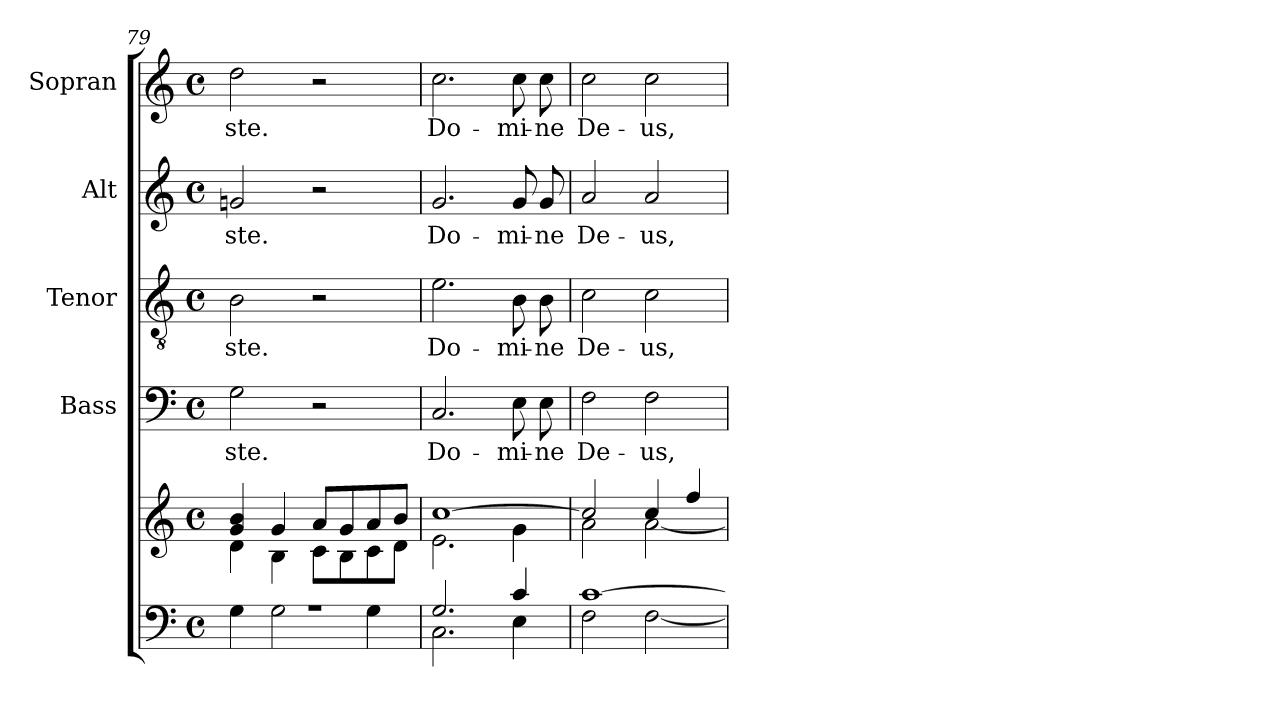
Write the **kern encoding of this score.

**kern	**kern	**kern	**text	**kern	**text	**kern	**text	**kern	**text
*part5	*part5	*part4	*part4	*part3	*part3	*part2	*part2	*part1	*part1
*staff6	*staff5	*staff4	*staff4	*staff3	*staff3	*staff2	*staff2	*staff1	*staff1
*	*	*I"Bass	*	*I"Tenor	*	*I"Alt	*	*I"Sopran	*
*	*	*I'B.	*	*I'T.	*	*I'A.	*	*I'S.	*
*clefF4	*clefG2	*clefF4	*	*clefGv2	*	*clefG2	*	*clefG2	*
*k[]	*k[]	*k[]	*	*k[]	*	*k[]	*	*k[]	*
*C:	*C:	*C:	*	*C:	*	*C:	*	*C:	*
*M4/4	*M4/4	*M4/4	*	*M4/4	*	*M4/4	*	*M4/4	*
*met(c)	*met(c)	*met(c)	*	*met(c)	*	*met(c)	*	*met(c)	*
=79	=79	=79	=79	=79	=79	=79	=79	=79	=79
*^	*^	*	*	*	*	*	*	*	*
!	!	!	!	!	!LO:LY:b	!	!LO:LY:b	!	!LO:LY:b	!	!LO:LY:b
1rA	4G\	4g/ 4b/	4d\	2G\	-ste.	2B\	-ste.	2gn/	-ste.	2dd\	-ste.
.	2G\	4g/	4B\	.	.	.	.	.	.	.	.
.	.	8a/L	8c\L	2r	.	2r	.	2r	.	2r	.
.	.	8g/	8B\	.	.	.	.	.	.	.	.
.	4G\	8a/	8c\	.	.	.	.	.	.	.	.
.	.	8b/J	8d\J	.	.	.	.	.	.	.	.
=80	=80	=80	=80	=80	=80	=80	=80	=80	=80	=80	=80
!	!	!	!	!	!LO:LY:b	!	!LO:LY:b	!	!LO:LY:b	!	!LO:LY:b
2.G/	2.C\	[>1cc	2.e\	2.C/	Do-	2.e\	Do-	2.g/	Do-	2.cc\	Do-
!	!	!	!	!	!LO:LY:b	!	!LO:LY:b	!	!LO:LY:b	!	!LO:LY:b
4c/	4E\	.	4g\	8E\	-mi-	8B\	-mi-	8g/	-mi-	8cc\	-mi-
!	!	!	!	!	!LO:LY:b	!	!LO:LY:b	!	!LO:LY:b	!	!LO:LY:b
.	.	.	.	8E\	-ne	8B\	-ne	8g/	-ne	8cc\	-ne
=81	=81	=81	=81	=81	=81	=81	=81	=81	=81	=81	=81
!	!	!	!	!	!LO:LY:b	!	!LO:LY:b	!	!LO:LY:b	!	!LO:LY:b
[>1c	2F\	2cc/]	2a\	2F\	De-	2c\	De-	2a/	De-	2cc\	De-
!	!	!	!	!	!LO:LY:b	!	!LO:LY:b	!	!LO:LY:b	!	!LO:LY:b
.	[<2F\	4cc/	[<2a\	2F\	-us,	2c\	-us,	2a/	-us,	2cc\	-us,
.	.	4ff/	.	.	.	.	.	.	.	.	.
*v	*v	*	*	*	*	*	*	*	*	*	*
*	*v	*v	*	*	*	*	*	*	*	*
=	=	=	=	=	=	=	=	=	=
*-	*-	*-	*-	*-	*-	*-	*-	*-	*-
